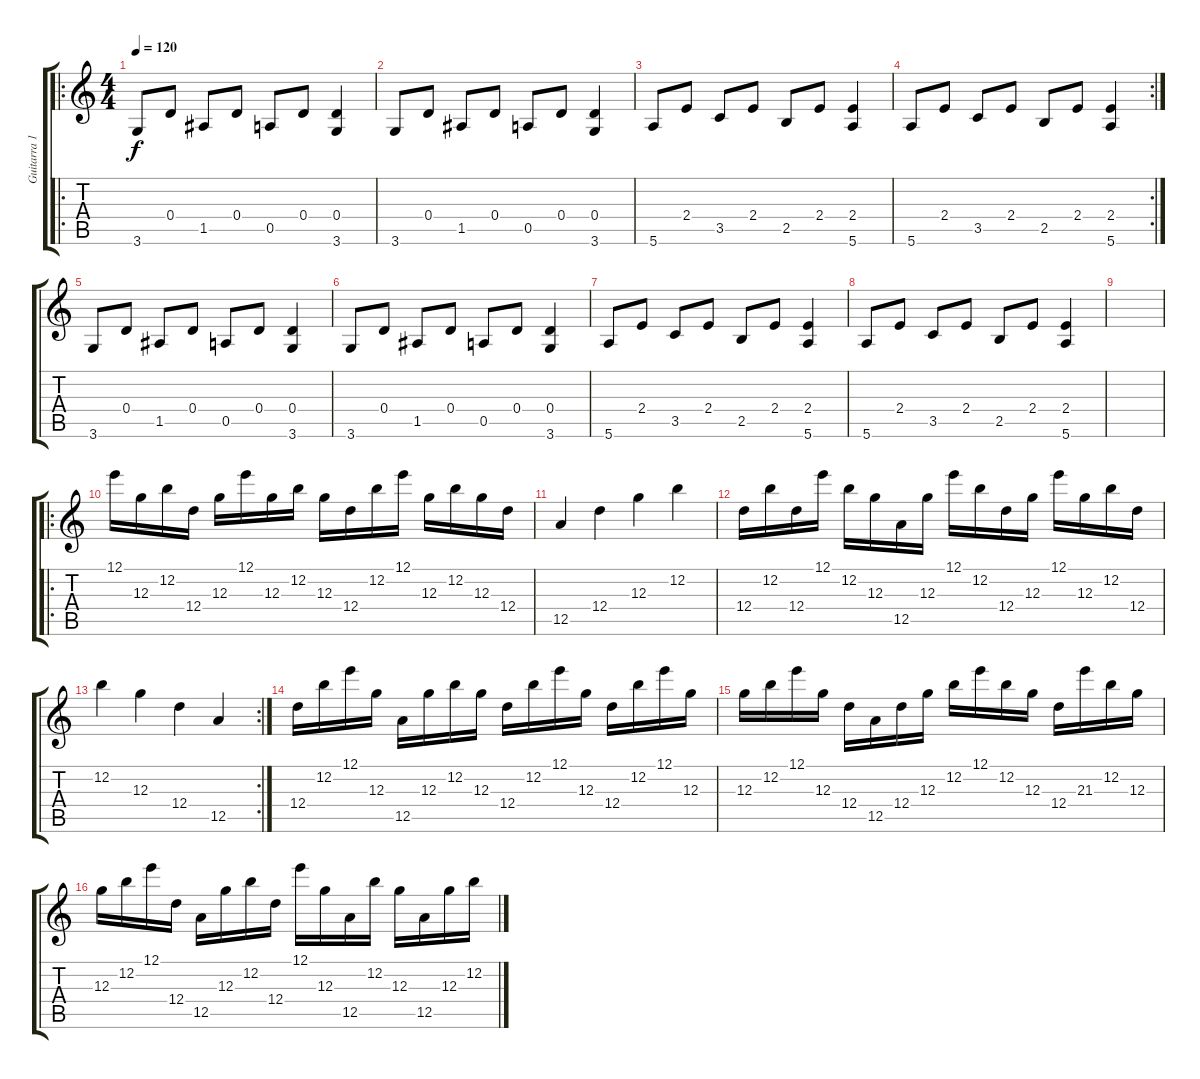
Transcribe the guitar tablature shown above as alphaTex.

\track ("Guitarra 1" "Guitarra 1") {instrument distortionguitar}
\staff {score tabs}
\tuning (E4 B3 G3 D3 A2 E2) {hide}
\ro
\ts (4 4)
\section ("" "")
\tempo 120
\clef g2
\ks c
3.6.8{dy f} 0.4.8 1.5.8 0.4.8 0.5.8 0.4.8 (0.4 3.6).4 |
3.6.8 0.4.8 1.5.8 0.4.8 0.5.8 0.4.8 (0.4 3.6).4 |
5.6.8 2.4.8 3.5.8 2.4.8 2.5.8 2.4.8 (2.4 5.6).4 |
\rc 2
5.6.8 2.4.8 3.5.8 2.4.8 2.5.8 2.4.8 (2.4 5.6).4 |
\section ("" "")
3.6.8 0.4.8 1.5.8 0.4.8 0.5.8 0.4.8 (0.4 3.6).4 |
3.6.8 0.4.8 1.5.8 0.4.8 0.5.8 0.4.8 (0.4 3.6).4 |
5.6.8 2.4.8 3.5.8 2.4.8 2.5.8 2.4.8 (2.4 5.6).4 |
5.6.8 2.4.8 3.5.8 2.4.8 2.5.8 2.4.8 (2.4 5.6).4 |
|
\ro
\section ("" "")
12.1.16{volume 8} 12.3.16 12.2.16 12.4.16 12.3.16 12.1.16 12.3.16 12.2.16 12.3.16 12.4.16 12.2.16 12.1.16 12.3.16 12.2.16 12.3.16 12.4.16 |
12.5.4 12.4.4 12.3.4 12.2.4 |
12.4.16 12.2.16 12.4.16 12.1.16 12.2.16 12.3.16 12.5.16 12.3.16 12.1.16 12.2.16 12.4.16 12.3.16 12.1.16 12.3.16 12.2.16 12.4.16 |
\rc 2
12.2.4 12.3.4 12.4.4 12.5.4 |
12.4.16 12.2.16 12.1.16 12.3.16 12.5.16 12.3.16 12.2.16 12.3.16 12.4.16 12.2.16 12.1.16 12.3.16 12.4.16 12.2.16 12.1.16 12.3.16 |
12.3.16 12.2.16 12.1.16 12.3.16 12.4.16 12.5.16 12.4.16 12.3.16 12.2.16 12.1.16 12.2.16 12.3.16 12.4.16 21.3.16 12.2.16 12.3.16 |
12.3.16 12.2.16 12.1.16 12.4.16 12.5.16 12.3.16 12.2.16 12.4.16 12.1.16 12.3.16 12.5.16 12.2.16 12.3.16 12.5.16 12.3.16 12.2.16
